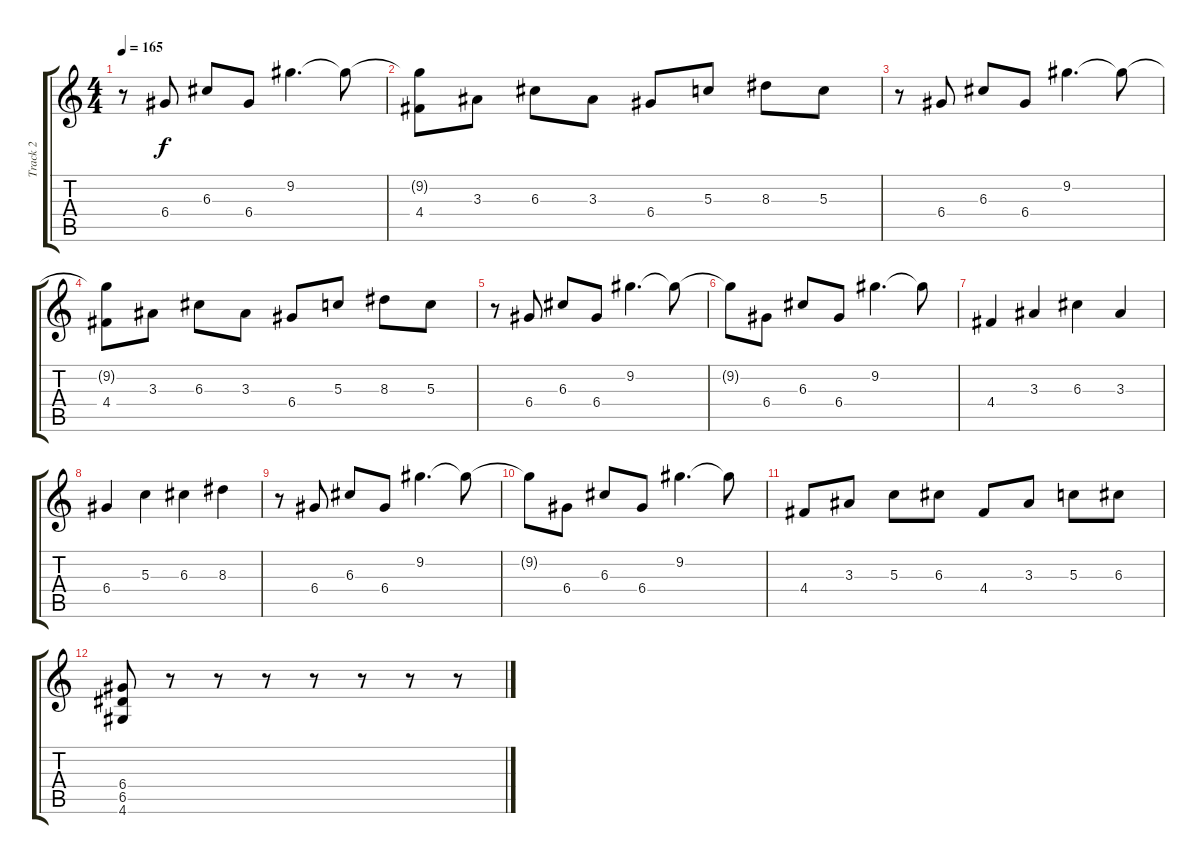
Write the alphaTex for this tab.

\track ("Track 2" "Track 2") {solo instrument overdrivenguitar}
\staff {score tabs}
\tuning (E4 B3 G3 D3 A2 E2) {hide}
\ts (4 4)
\tempo 165
\clef g2
\ks c
r.8{dy f} 6.4.8 6.3.8 6.4.8 9.2.4{d} 9.2{t}.8 |
(9.2{t} 4.4).8 3.3.8 6.3.8 3.3.8 6.4.8 5.3.8 8.3.8 5.3.8 |
r.8 6.4.8 6.3.8 6.4.8 9.2.4{d} 9.2{t}.8 |
(9.2{t} 4.4).8 3.3.8 6.3.8 3.3.8 6.4.8 5.3.8 8.3.8 5.3.8 |
r.8 6.4.8 6.3.8 6.4.8 9.2.4{d} 9.2{t}.8 |
9.2{t}.8 6.4.8 6.3.8 6.4.8 9.2.4{d} 9.2{t}.8 |
4.4.4 3.3.4 6.3.4 3.3.4 |
6.4.4 5.3.4 6.3.4 8.3.4 |
r.8 6.4.8 6.3.8 6.4.8 9.2.4{d} 9.2{t}.8 |
9.2{t}.8 6.4.8 6.3.8 6.4.8 9.2.4{d} 9.2{t}.8 |
4.4.8 3.3.8 5.3.8 6.3.8 4.4.8 3.3.8 5.3.8 6.3.8 |
(6.4 6.5 4.6).8 r.8 r.8 r.8 r.8 r.8 r.8 r.8
